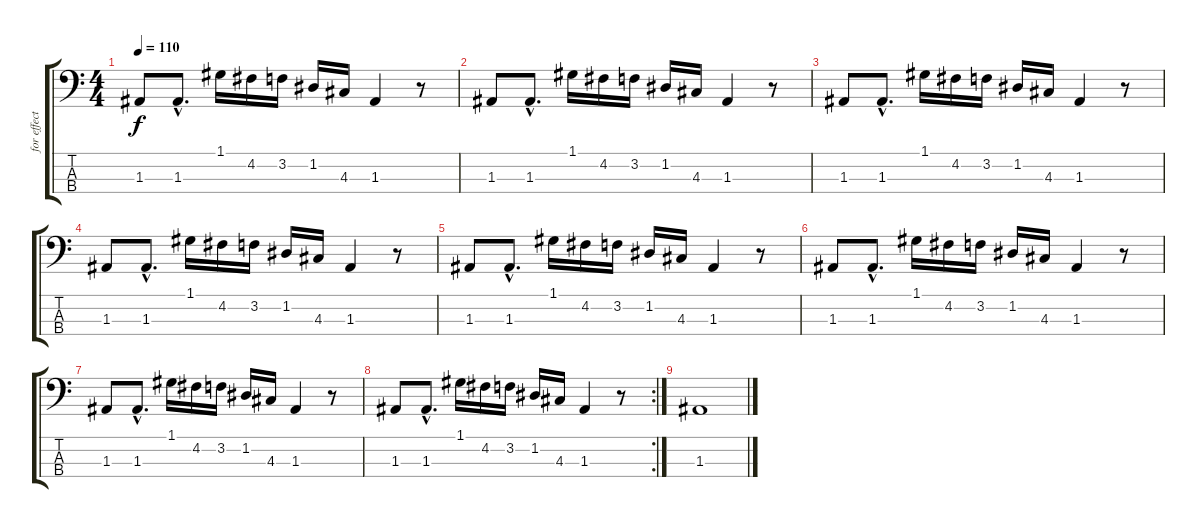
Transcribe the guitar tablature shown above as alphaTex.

\track ("for effect" "for effect") {instrument synthbass2}
\staff {score tabs}
\tuning (G2 D2 A1 E1) {hide}
\ts (4 4)
\tempo 110
\clef f4
\ks c
1.3.8{dy f} 1.3{hac}.8{d} 1.1.16 4.2.16 3.2.16 1.2.16 4.3.16 1.3.4 r.8 |
1.3.8 1.3{hac}.8{d} 1.1.16 4.2.16 3.2.16 1.2.16 4.3.16 1.3.4 r.8 |
1.3.8 1.3{hac}.8{d} 1.1.16 4.2.16 3.2.16 1.2.16 4.3.16 1.3.4 r.8 |
1.3.8 1.3{hac}.8{d} 1.1.16 4.2.16 3.2.16 1.2.16 4.3.16 1.3.4 r.8 |
1.3.8 1.3{hac}.8{d} 1.1.16 4.2.16 3.2.16 1.2.16 4.3.16 1.3.4 r.8 |
1.3.8 1.3{hac}.8{d} 1.1.16 4.2.16 3.2.16 1.2.16 4.3.16 1.3.4 r.8 |
1.3.8 1.3{hac}.8{d} 1.1.16 4.2.16 3.2.16 1.2.16 4.3.16 1.3.4 r.8 |
\rc 2
1.3.8 1.3{hac}.8{d} 1.1.16 4.2.16 3.2.16 1.2.16 4.3.16 1.3.4 r.8 |
1.3.1
